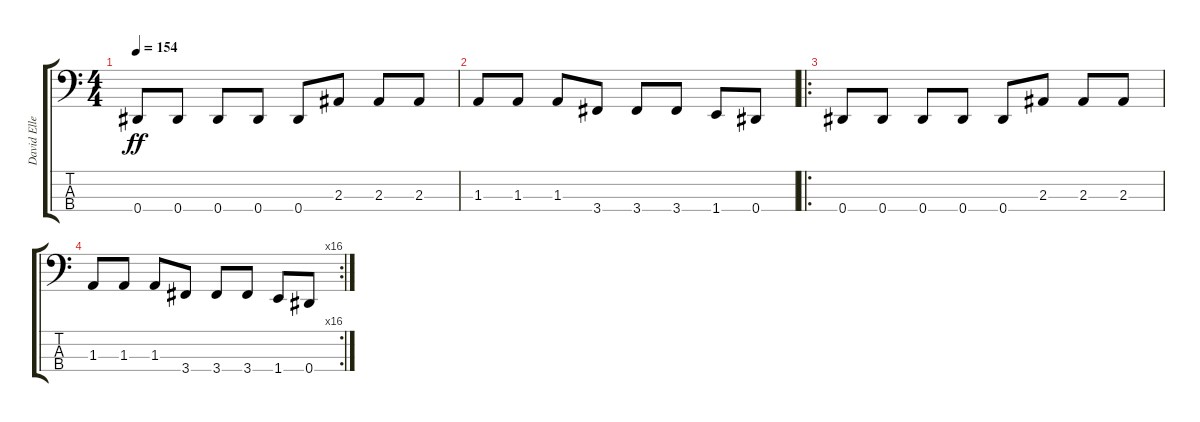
\track ("David Ellefson" "David Elle") {instrument electricbasspick}
\staff {score tabs}
\tuning (Gb2 Db2 Ab1 Eb1) {hide}
\ts (4 4)
\tempo 154
\clef f4
\ks c
0.4.8{dy ff} 0.4.8 0.4.8 0.4.8 0.4.8 2.3.8 2.3.8 2.3.8 |
1.3.8 1.3.8 1.3.8 3.4.8 3.4.8 3.4.8 1.4.8 0.4.8 |
\ro
0.4.8 0.4.8 0.4.8 0.4.8 0.4.8 2.3.8 2.3.8 2.3.8 |
\rc 16
1.3.8 1.3.8 1.3.8 3.4.8 3.4.8 3.4.8 1.4.8 0.4.8
